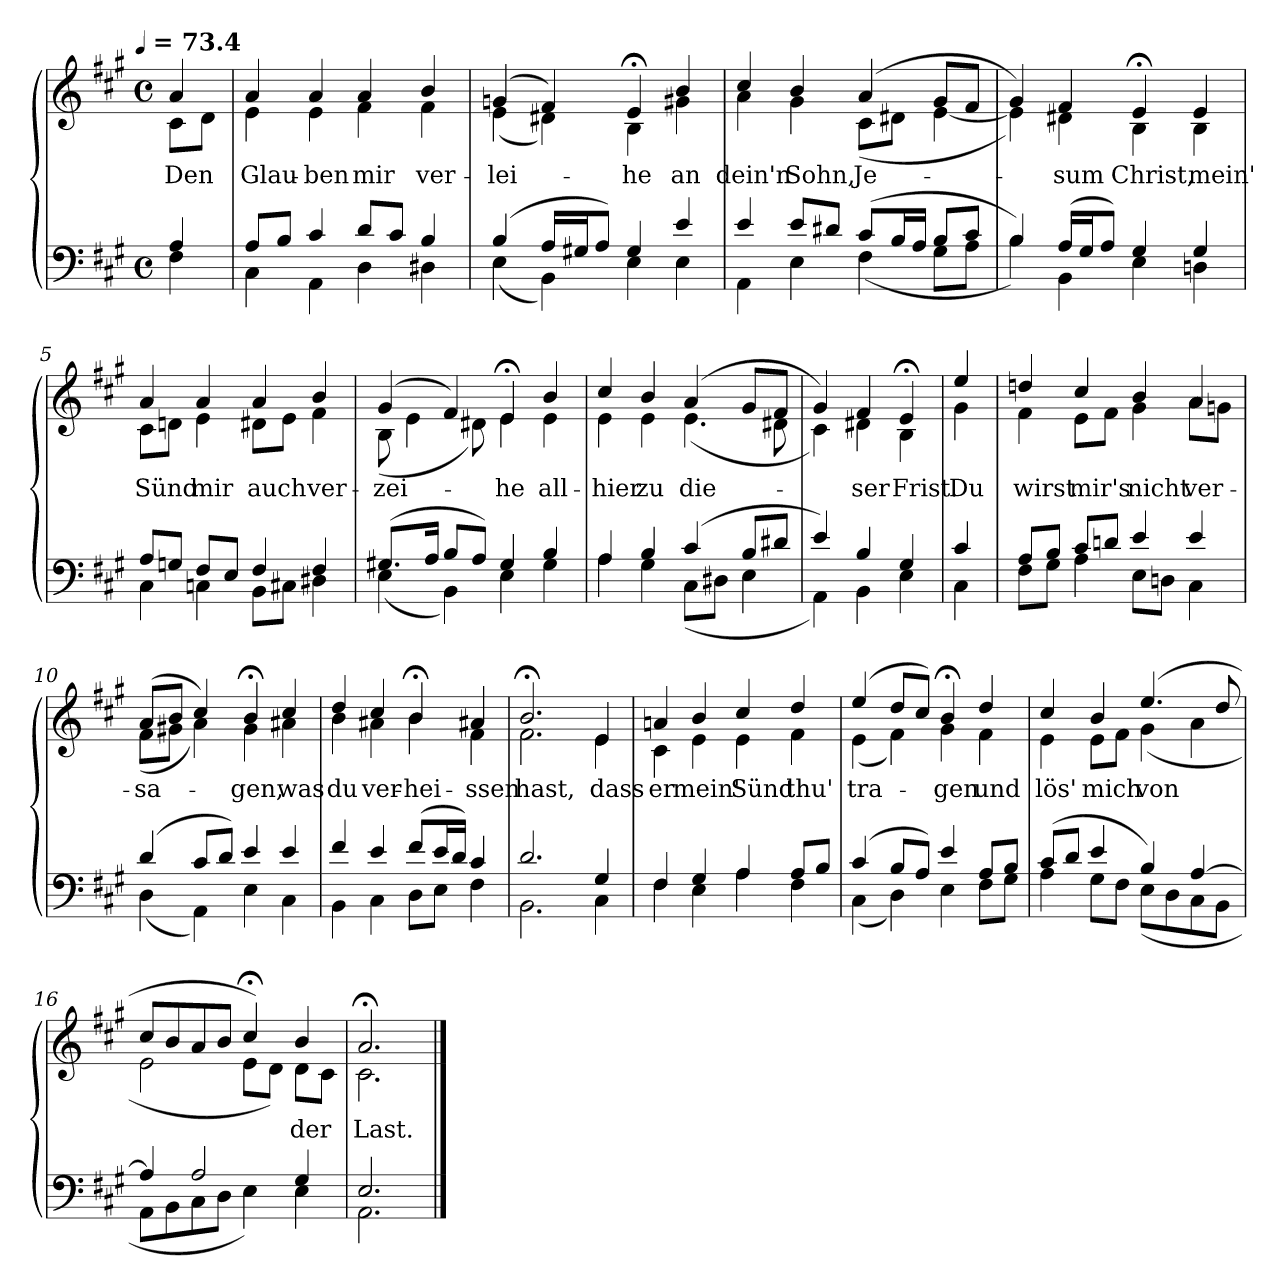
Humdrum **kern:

**kern	**kern	**text	**dynam
*part1	*part1	*part1	*part1
*staff2	*staff1	*staff1	*staff1/2
*clefF4	*clefG2	*	*
*k[f#c#g#]	*k[f#c#g#]	*	*
!!LO:TX:omd:t=[quarter] = 73.4
*M4/4	*M4/4	*	*
*met(c)	*met(c)	*	*
*MM73	*MM73	*	*
=	=	=	=
*^	*^	*	*
4A	4F#	4a	8c#L	Den	.
.	.	.	8dJ	.	.
=1	=1	=1	=1	=1	=1
*	*	*MM73	*	*	*
8AL	4C#	4a	4e	Glau-	.
8BJ	.	.	.	.	.
4c#	4AA	4a	4e	-ben	.
8dL	4D	4a	4f#	mir	♩ = 73.6
8c#J	.	.	.	.	.
4B	4D#X	4b	4f#	ver-	♩ = 73
=2	=2	=2	=2	=2	=2
(4B	(4E	(4gn	(4e	-lei-	.
16ALL	4BB)	4f#)	4d#X)	.	.
16G#XJ	.	.	.	.	.
8AJ)	.	.	.	.	.
4G#	4E	4e;<	4B	-he	.
4e	4E	4b	4g#X	an	.
=3	=3	=3	=3	=3	=3
4e	4AA	4cc#	4a	dein'n	.
8eL	4E	4b	4g#	Sohn,	.
8d#XJ	.	.	.	.	.
(8c#L	(4F#	(4a	(8c#L	Je-	.
16BL	.	.	8d#XJ	.	.
16AJJ	.	.	.	.	.
8BL	8G#L	8g#L	[4e	.	.
8c#J	8AJ	8f#J	.	.	.
=4	=4	=4	=4	=4	=4
4B)	4B)	4g#)	4e])	.	.
(16ALL	4BB	4f#	4d#X	-sum	.
16G#J	.	.	.	.	.
8AJ)	.	.	.	.	.
4G#	4E	4e;<	4B	Christ,	.
4G#	4Dn	4e	4B	mein'	.
!!LO:LB:g=z	!!
=5	=5	=5	=5	=5	=5
*	*	*MM73	*	*	*
8AL	4C#	4a	8c#L	Sünd	.
8GnJ	.	.	8dnJ	.	.
8F#L	4Cn	4a	4e	mir	.
8EJ	.	.	.	.	.
4F#	8BBL	4a	8d#XL	auch	.
.	8C#XJ	.	8eJ	.	.
4F#	4D#X	4b	4f#	ver-	.
=6	=6	=6	=6	=6	=6
*	*	*MM70	*	*	*
(8.G#XL	(4E	(4g#	(8B	-zei-	.
.	.	.	4e	.	.
16AJk	.	.	.	.	.
8BL	4BB)	4f#)	.	.	.
8AJ)	.	.	8d#X)	.	.
4G#	4E	4e;<	4e	-he	.
4B	4G#	4b	4e	all-	♩ = 71
=7	=7	=7	=7	=7	=7
4A	4A	4cc#	4e	-hier	.
4B	4G#	4b	4e	zu	.
(4c#	(8C#L	(4a	(4.e	die-	.
.	8D#XJ	.	.	.	.
8BL	4E	8g#L	.	.	.
8d#XJ	.	8f#J	8d#X	.	.
=8	=8	=8	=8	=8	=8
*	*	*MM70	*	*	*
4e)	4AA)	4g#)	4c#)	.	.
4B	4BB	4f#	4d#X	-ser	♩ = 69
4G#	4E	4e;<	4B	Frist.	.
!!LO:LB:g=z	!!
=	=	=	=	=	=
*	*	*MM72	*	*	*
4c#	4C#	4ee	4g#	Du	.
=9	=9	=9	=9	=9	=9
8AL	8F#L	4ddn	4f#	wirst	.
8BJ	8G#J	.	.	.	.
8c#L	4A	4cc#	8eL	mir's	.
8dnJ	.	.	8f#J	.	.
4e	8EL	4b	4g#	nicht	♩ = 73
.	8DnJ	.	.	.	.
4e	4C#	4a	8aL	ver-	♩ = 72
.	.	.	8gnJ	.	.
=10	=10	=10	=10	=10	=10
*	*	*MM70	*	*	*
(4d	(4D	(8aL	(8f#L	-sa-	.
.	.	8bJ	8g#XJ	.	.
8c#L	4AA)	4cc#)	4a)	.	.
8dJ)	.	.	.	.	.
4e	4E	4b;<	4g#	-gen,	.
4e	4C#	4cc#	4a#X	was	♩ = 71
=11	=11	=11	=11	=11	=11
4f#	4BB	4dd	4b	du	.
4e	4C#	4cc#	4a#X	ver-	.
(8f#L	8DL	4b;<	4b	-hei-	♩ = 73
16eL	8EJ	.	.	.	.
16dJJ)	.	.	.	.	.
4c#	4F#	4a#X	4f#	-ssen	♩ = 69
=12	=12	=12	=12	=12	=12
2.d	2.BB	2.b;<	2.f#	hast,	.
4G#	4C#	4e	4e	dass	♩ = 71
!!LO:LB:g=z	!!
=13	=13	=13	=13	=13	=13
4F#	4F#	4an	4c#	er	.
4G#	4E	4b	4e	mein'	.
4A	4A	4cc#	4e	Sünd	.
8AL	4F#	4dd	4f#	thu'	.
8BJ	.	.	.	.	.
=14	=14	=14	=14	=14	=14
*	*	*MM70	*	*	*
(4c#	(4C#	(4ee	(4e	tra-	.
8BL	4D)	8ddL	4f#)	.	.
8AJ)	.	8cc#J)	.	.	.
4e	4E	4b;<	4g#	-gen	.
8AL	8F#L	4dd	4f#	und	.
8BJ	8G#J	.	.	.	.
=15	=15	=15	=15	=15	=15
(8c#L	4A	4cc#	4e	lös'	.
8dJ	.	.	.	.	.
4e	8G#L	4b	8eL	mich	.
.	8F#J	.	8f#J	.	.
4B)	(8EL	(4.ee	(4g#	von	.
.	8D	.	.	.	.
[4A	8C#	.	4a	.	.
.	8BBJ	8dd	.	.	.
=16	=16	=16	=16	=16	=16
4A]	8AAL	8cc#L	2e	.	.
.	8BB	8b	.	.	.
2A	8C#	8a	.	.	.
.	8DJ	8bJ	.	.	.
.	4E)	4cc#;<)	8eL	.	♩ = 66
.	.	.	8dJ)	.	.
4G#	4E	4b	8dL	der	♩ = 60
.	.	.	8c#J	.	.
=17	=17	=17	=17	=17	=17
2.E	2.AA	2.a;<	2.c#	Last.	.
*v	*v	*	*	*	*
*	*v	*v	*	*
==	==	==	==
*-	*-	*-	*-
